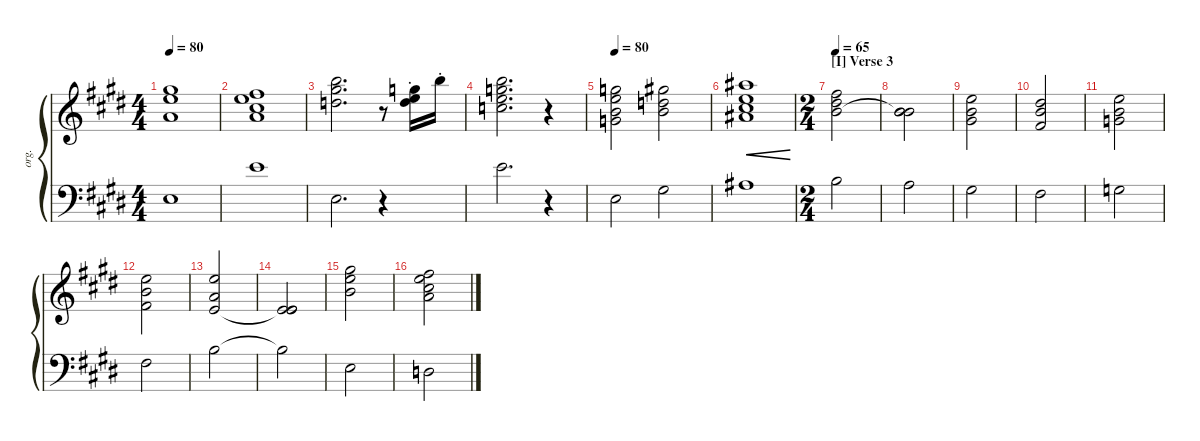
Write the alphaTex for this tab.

\defaultSystemsLayout 4
\hideDynamics
\bracketExtendMode groupsimilarinstruments
\otherSystemsTrackNameOrientation horizontal
\chordDiagramsInScore
\track ("Organ" "org.") {instrument drawbarorgan}
\staff {score}
\tuning (E4 B3 G3 D3 A2 E2)
\ts (4 4)
\tempo 80
\clef g2
\scale
0.755677
\ks e
(5.1{acc forcenatural} 12.1{acc forcenatural} 16.1{acc #}).1{dy mf} |
\scale
0.664484 (14.1{acc #} 12.1{acc forcenatural} 9.1{acc #} 5.1{acc forcenatural}).1 |
\scale
1.99096 (10.1{acc forcenatural} 16.1{acc #} 19.1{acc forcenatural}).2{d} r.8 (10.1{acc forcenatural} 12.1{acc forcenatural} 15.1{st acc forcenatural}).16 19.1{st acc forcenatural}.16 |
\scale
0.871744 (8.1{acc forcenatural} 12.1{acc forcenatural} 15.1{acc forcenatural} 19.1{acc forcenatural}).2{d} r.4 |
\tempo 80
\scale
0.97952 (3.1{acc forcenatural} 7.1{acc forcenatural} 12.1{acc forcenatural} 15.1{acc forcenatural}).2 (16.1{acc #} 10.1{acc forcenatural} 7.1{acc forcenatural}).2 |
\scale
0.844822 (18.1{acc #} 12.1{acc forcenatural} 9.1{acc #} 6.1{acc #}).1{cre} |
\ts (2 4)
\beaming (8 2 2)
\section ("I" "Verse 3")
\tempo 65
(14.1{acc #} 11.1{acc #} 7.1{acc forcenatural}).2 |
(7.1{t acc #} 7.1{t acc #} 7.1{t acc forcenatural}).2 |
(12.1{acc forcenatural} 7.1{acc forcenatural} 4.1{acc #}).2 |
(2.1{acc #} 7.1{acc forcenatural} 11.1{acc #}).2 |
(12.1{acc forcenatural} 7.1{acc forcenatural} 3.1{acc forcenatural}).2 |
(2.1{acc #} 7.1{acc forcenatural} 12.1{acc forcenatural}).2 |
(12.1{acc forcenatural} 5.1{acc forcenatural} 0.1{acc forcenatural}).2 |
(0.1{t acc forcenatural} 0.1{t acc forcenatural} 0.1{t acc forcenatural}).2 |
(16.1{acc #} 12.1{acc forcenatural} 7.1{acc forcenatural}).2 |
(14.1{acc #} 12.1{acc forcenatural} 9.1{acc #} 5.1{acc forcenatural}).2
\staff {score}
\tuning (E4 B3 G3 D3 A2 E2)
\clef f4
\ottava regular
\simile none
\scale
0.755677
\ks e
-12.1{acc forcenatural}.1{dy mf} |
\scale
0.664484 0.1{acc forcenatural}.1 |
\scale
1.99096 -12.1{acc forcenatural}.2{d} r.4 |
\scale
0.871744 0.1{acc forcenatural}.2{d} r.4 |
\scale
0.97952 -12.1{acc forcenatural}.2 -8.1{acc #}.2 |
\scale
0.844822 3.3{acc #}.1 |
-5.1{acc forcenatural}.2 |
-7.1{acc forcenatural}.2 |
-8.1{acc #}.2 |
-10.1{acc #}.2 |
0.3{acc forcenatural}.2 |
-10.1{acc #}.2 |
-5.1{acc forcenatural}.2 |
-5.1{t acc forcenatural}.2 |
-12.1{acc forcenatural}.2 |
5.5{acc forcenatural}.2
